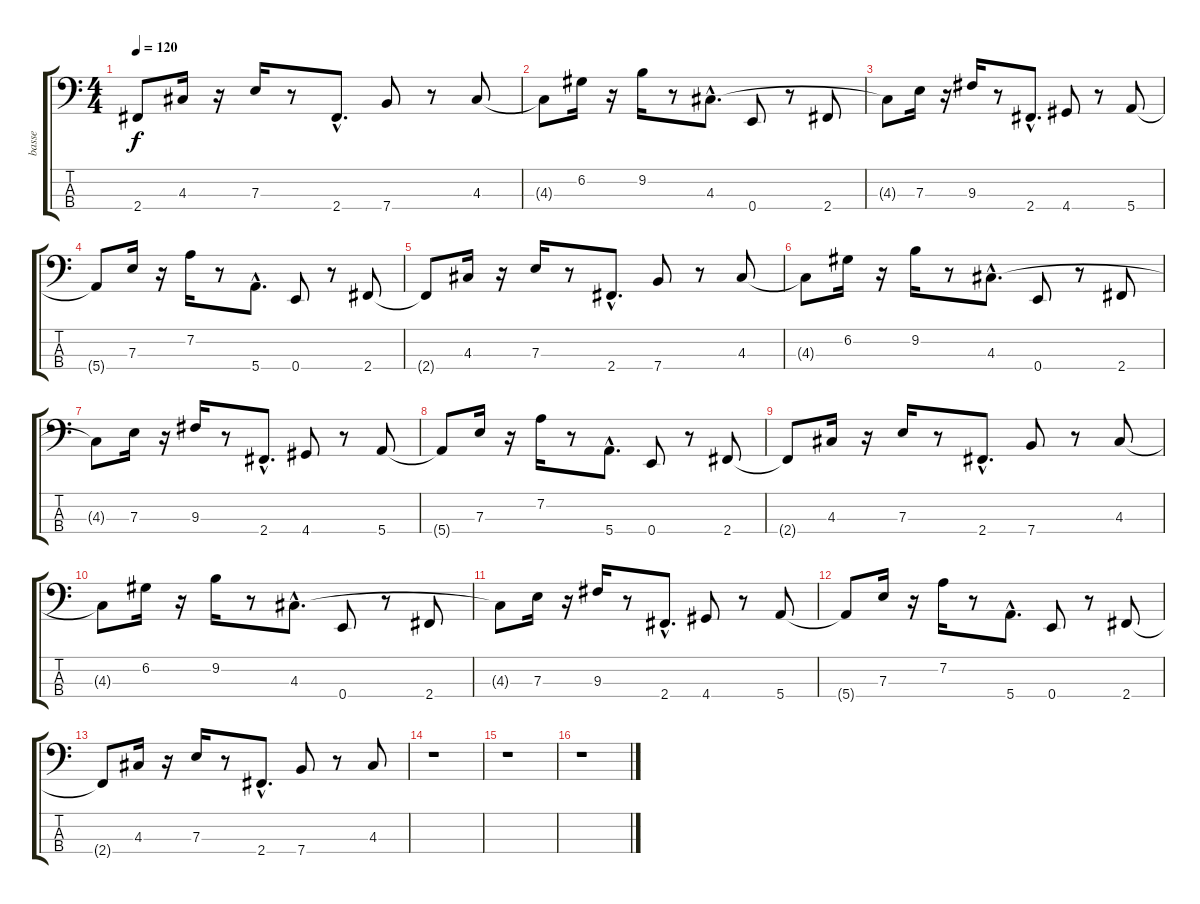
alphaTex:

\track ("basse" "basse") {instrument acousticguitarnylon}
\staff {score tabs}
\tuning (G2 D2 A1 E1) {hide}
\ts (4 4)
\tempo 120
\clef f4
\ks c
2.4{t}.8{dy f} 4.3.16 r.16 7.3.16 r.8 2.4{hac}.8{d} 7.4.8 r.8 4.3.8 |
4.3{t}.8 6.2.16 r.16 9.2.16 r.8 4.3{hac}.8{d} 0.4.8 r.8 2.4.8 |
4.3{t}.8 7.3.16 r.16 9.3.16 r.8 2.4{hac}.8{d} 4.4.8 r.8 5.4.8 |
5.4{t}.8 7.3.16 r.16 7.2.16 r.8 5.4{hac}.8{d} 0.4.8 r.8 2.4.8 |
2.4{t}.8 4.3.16 r.16 7.3.16 r.8 2.4{hac}.8{d} 7.4.8 r.8 4.3.8 |
4.3{t}.8 6.2.16 r.16 9.2.16 r.8 4.3{hac}.8{d} 0.4.8 r.8 2.4.8 |
4.3{t}.8 7.3.16 r.16 9.3.16 r.8 2.4{hac}.8{d} 4.4.8 r.8 5.4.8 |
5.4{t}.8 7.3.16 r.16 7.2.16 r.8 5.4{hac}.8{d} 0.4.8 r.8 2.4.8 |
2.4{t}.8 4.3.16 r.16 7.3.16 r.8 2.4{hac}.8{d} 7.4.8 r.8 4.3.8 |
4.3{t}.8 6.2.16 r.16 9.2.16 r.8 4.3{hac}.8{d} 0.4.8 r.8 2.4.8 |
4.3{t}.8 7.3.16 r.16 9.3.16 r.8 2.4{hac}.8{d} 4.4.8 r.8 5.4.8 |
5.4{t}.8 7.3.16 r.16 7.2.16 r.8 5.4{hac}.8{d} 0.4.8 r.8 2.4.8 |
2.4{t}.8 4.3.16 r.16 7.3.16 r.8 2.4{hac}.8{d} 7.4.8 r.8 4.3.8 |
r.1 |
r.1 |
r.1
